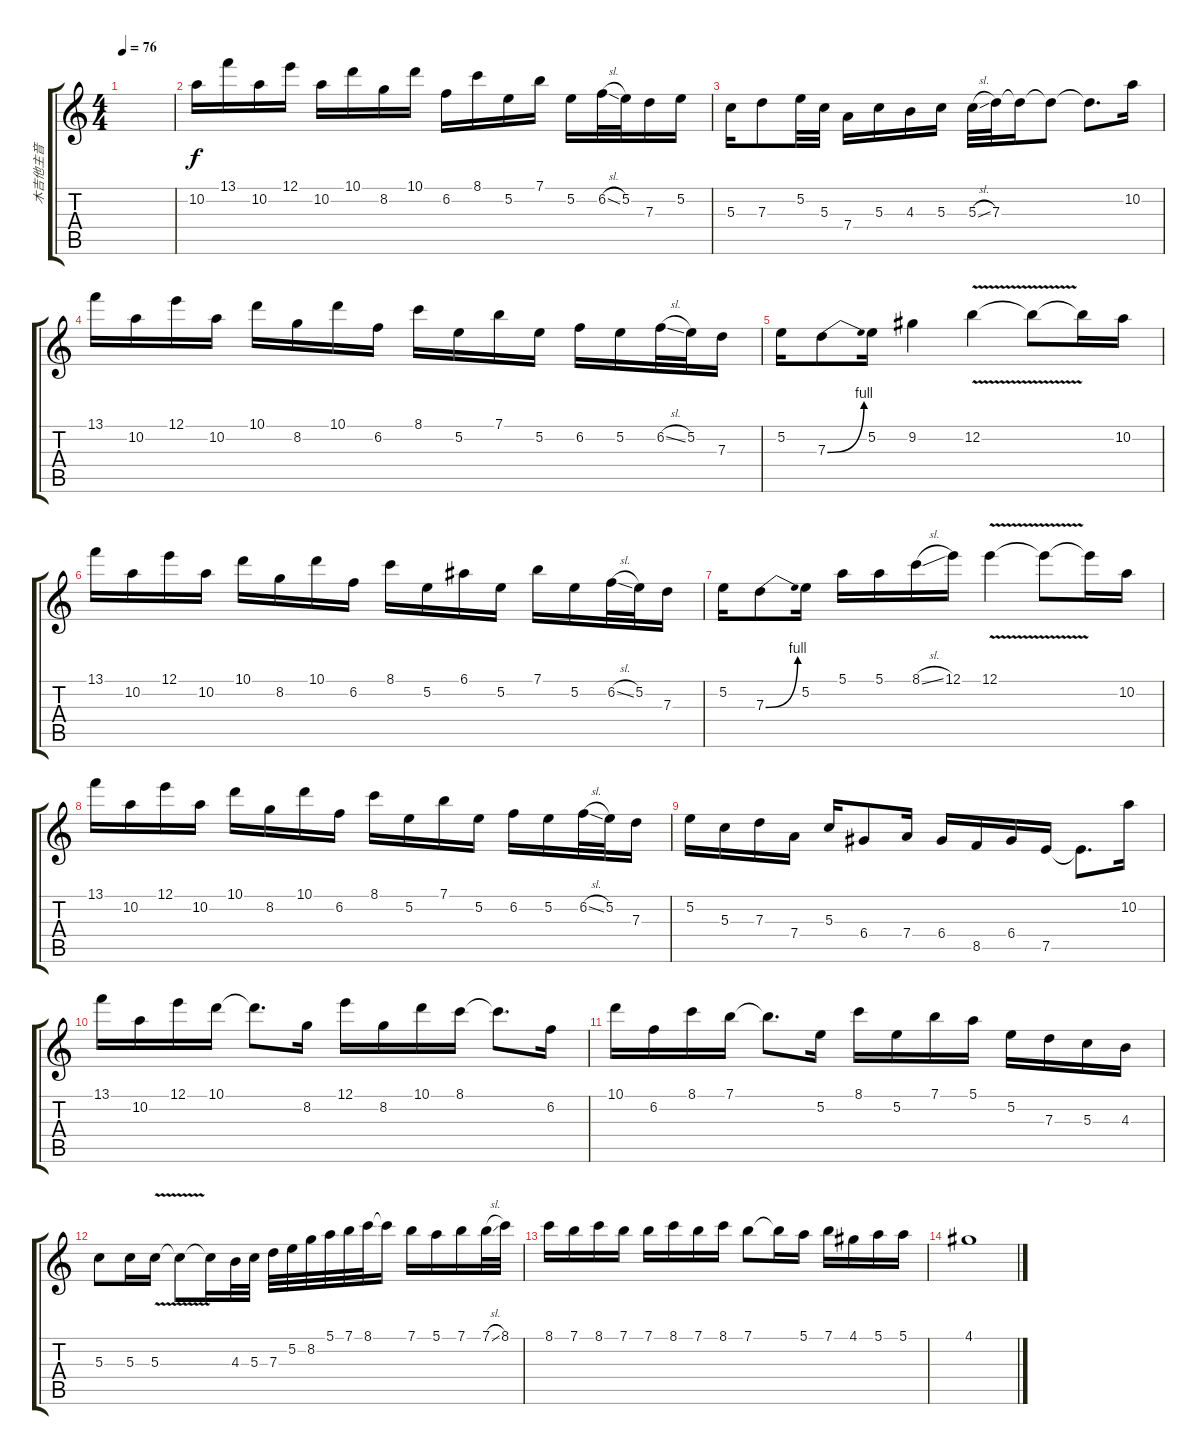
\track ("木吉他主音" "木吉他主音") {instrument acousticguitarsteel}
\staff {score tabs}
\tuning (E4 B3 G3 D3 A2 E2) {hide}
\ts (4 4)
\tempo 76
\clef g2
\ks c
|
10.2.16 13.1.16 10.2.16 12.1.16 10.2.16 10.1.16 8.2.16 10.1.16 6.2.16 8.1.16 5.2.16 7.1.16 5.2.16 6.2{sl}.32 5.2.32 7.3.16 5.2.16 |
5.3.16 7.3.8 5.2.32 5.3.32 7.4.16 5.3.16 4.3.16 5.3.16 5.3{sl}.32 7.3.32 7.3{t}.16 7.3{t}.8 7.3{t}.8{d} 10.2.16 |
13.1.16 10.2.16 12.1.16 10.2.16 10.1.16 8.2.16 10.1.16 6.2.16 8.1.16 5.2.16 7.1.16 5.2.16 6.2.16 5.2.16 6.2{sl}.32 5.2.32 7.3.16 |
5.2.16 7.3{be (bend 0 0 60 4)}.8 5.2.16 9.2.4 12.2{v}.4 12.2{t}.8 12.2{t}.16 10.2.16 |
13.1.16 10.2.16 12.1.16 10.2.16 10.1.16 8.2.16 10.1.16 6.2.16 8.1.16 5.2.16 6.1.16 5.2.16 7.1.16 5.2.16 6.2{sl}.32 5.2.32 7.3.16 |
5.2.16 7.3{be (bend 0 0 60 4)}.8 5.2.16 5.1.16 5.1.16 8.1{sl}.16 12.1.16 12.1{v}.4 12.1{t}.8 12.1{t}.16 10.2.16 |
13.1.16 10.2.16 12.1.16 10.2.16 10.1.16 8.2.16 10.1.16 6.2.16 8.1.16 5.2.16 7.1.16 5.2.16 6.2.16 5.2.16 6.2{sl}.32 5.2.32 7.3.16 |
5.2.16 5.3.16 7.3.16 7.4.16 5.3.16 6.4.8 7.4.16 6.4.16 8.5.16 6.4.16 7.5.16 7.5{t}.8{d} 10.2.16 |
13.1.16{volume 0} 10.2.16 12.1.16 10.1.16 10.1{t}.8{d} 8.2.16 12.1.16 8.2.16 10.1.16 8.1.16 8.1{t}.8{d} 6.2.16 |
10.1.16 6.2.16 8.1.16 7.1.16 7.1{t}.8{d} 5.2.16 8.1.16 5.2.16 7.1.16 5.1.16 5.2.16 7.3.16 5.3.16 4.3.16 |
5.3.8 5.3.16 5.3{v}.16 5.3{t}.8 5.3{t}.16 4.3.32 5.3.32 7.3.32 5.2.32 8.2.32 5.1.32 7.1.32 8.1.32 8.1{t}.16 7.1.16 5.1.16 7.1.16 7.1{sl}.32 8.1.32 |
8.1.16 7.1.16 8.1.16 7.1.16 7.1.16 8.1.16 7.1.16 8.1.16 7.1.8 7.1{t}.16 5.1.16 7.1.16 4.1.16 5.1.16 5.1.16 |
4.1.1
